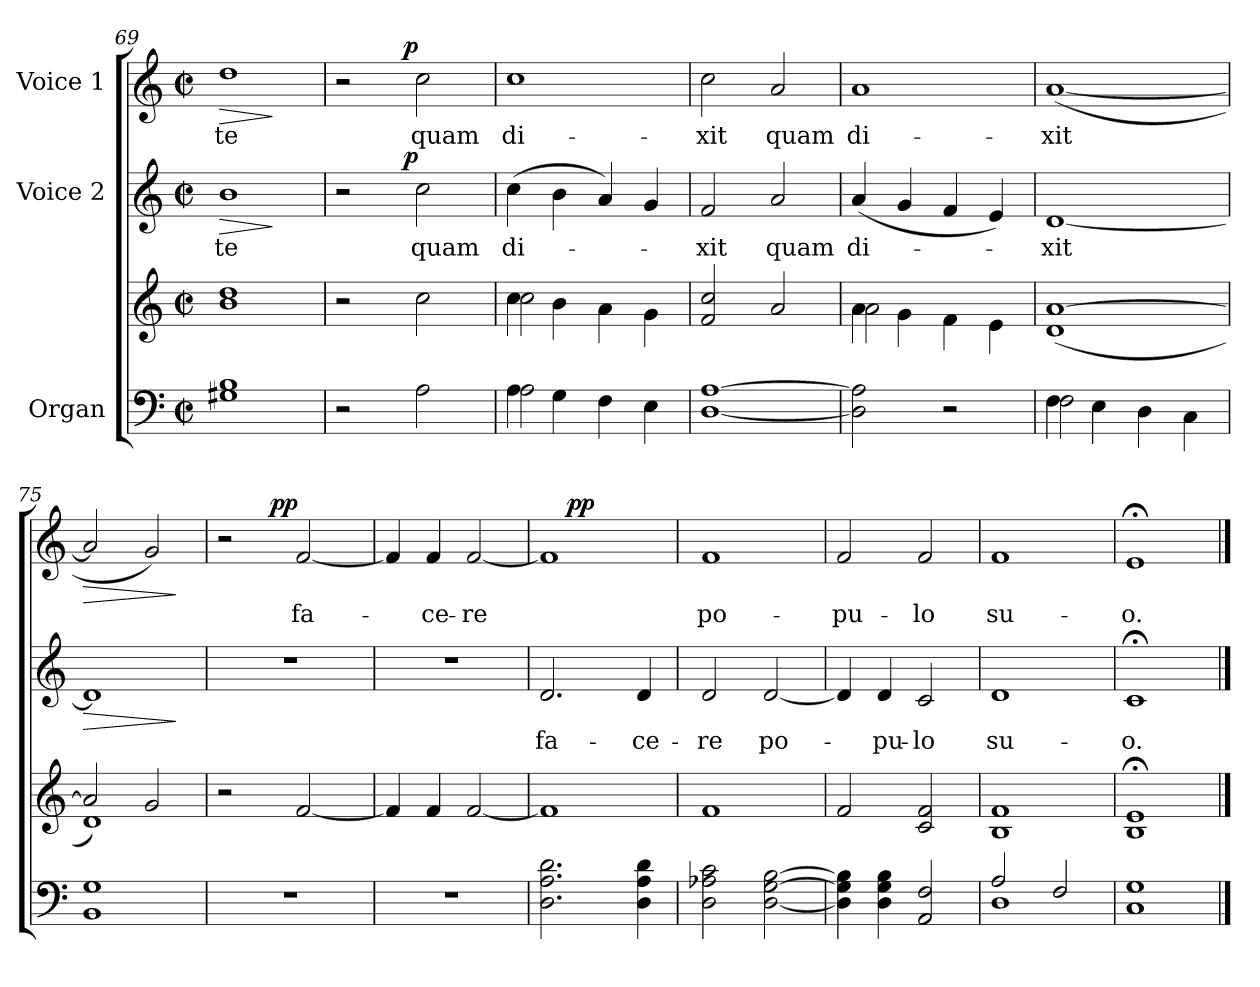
**kern	**kern	**kern	**text	**dynam	**kern	**text	**dynam
*part3	*part3	*part2	*part2	*part2	*part1	*part1	*part1
*staff4	*staff3	*staff2	*staff2	*staff2	*staff1	*staff1	*staff1
*I"Organ	*	*I"Voice 2	*	*	*I"Voice 1	*	*
*clefF4	*clefG2	*clefG2	*	*	*clefG2	*	*
*k[]	*k[]	*k[]	*	*	*k[]	*	*
*C:	*C:	*C:	*	*	*C:	*	*
*M2/2	*M2/2	*M2/2	*	*	*M2/2	*	*
*met(c|)	*met(c|)	*met(c|)	*	*	*met(c|)	*	*
=69	=69	=69	=69	=69	=69	=69	=69
!	!	!	!LO:LY:b	!LO:HP:b	!	!LO:LY:b	!LO:HP:b
1G#X 1B	1b 1dd	1b	-te	>	1dd	-te	>
.	.	.	.	]	.	.	]
=70	=70	=70	=70	=70	=70	=70	=70
*	*	*^	*	*	*^	*	*
2r	2r	2r	4...ryy	.	.	2r	4...ryy	.	.
!	!	!	!	!	!LO:DY:a	!	!	!	!LO:DY:a
.	.	.	2ryy	.	p	.	2ryy	.	p
!	!	!	!	!LO:LY:b	!	!	!	!LO:LY:b	!
2A\	2cc\	2cc\	.	quam	.	2cc\	.	quam	.
.	.	.	32ryy	.	.	.	32ryy	.	.
=71	=71	=71	=71	=71	=71	=71	=71	=71	=71
*^	*^	*	*	*	*	*	*	*	*
!	!	!	!	!	!	!LO:LY:b	!	!	!	!LO:LY:b	!
*	*	*	*	*v	*v	*	*	*	*	*	*
*	*	*	*	*	*	*	*v	*v	*	*
4A\	2A\	4cc\	2cc\	(>4cc\	di-	.	1cc	di-	.
4G\	.	4b\	.	4b\	.	.	.	.	.
4F\	2ryy	4a\	2ryy	4a/)	.	.	.	.	.
4E\	.	4g\	.	4g/	.	.	.	.	.
*v	*v	*	*	*	*	*	*	*	*
*	*v	*v	*	*	*	*	*	*
=72	=72	=72	=72	=72	=72	=72	=72
!	!	!	!LO:LY:b	!	!	!LO:LY:b	!
[<1D [>1A	2f/ 2cc/	2f/	-xit	.	2cc\	-xit	.
!	!	!	!LO:LY:b	!	!	!LO:LY:b	!
.	2a/	2a/	quam	.	2a/	quam	.
=73	=73	=73	=73	=73	=73	=73	=73
*	*^	*	*	*	*	*	*
!	!	!	!	!LO:LY:b	!	!	!LO:LY:b	!
2D\] 2A\]	4a\	2a\	(<4a/	di-	.	1a	di-	.
.	4g\	.	4g/	.	.	.	.	.
2r	4f\	2ryy	4f/	.	.	.	.	.
.	4e\	.	4e/)	.	.	.	.	.
*	*v	*v	*	*	*	*	*	*
!!LO:LB:g=z
=74	=74	=74	=74	=74	=74	=74	=74
*^	*	*	*	*	*	*	*
!	!	!	!	!LO:LY:b	!	!	!LO:LY:b	!
4F\	2F\	(<1d [>1a	[<1d	-xit	.	(<[<1a	-xit	.
4E\	.	.	.	.	.	.	.	.
4D\	2ryy	.	.	.	.	.	.	.
4C\	.	.	.	.	.	.	.	.
*v	*v	*	*	*	*	*	*	*
=75	=75	=75	=75	=75	=75	=75	=75
*	*^	*	*	*	*	*	*
!	!	!	!	!	!LO:HP:b	!	!	!LO:HP:b
1BB 1G	2a/]	1d)	1d]	.	>	2a/]	.	>
.	2g/	.	.	.	.	2g/)	.	.
*	*v	*v	*	*	*	*	*	*
.	.	.	.	]	.	.	]
=76	=76	=76	=76	=76	=76	=76	=76
*	*	*	*	*	*^	*	*
1r	2r	1r	.	.	2r	4.ryy	.	.
!	!	!	!	!	!	!	!	!LO:DY:a
.	.	.	.	.	.	2ryy	.	pp
!	!	!	!	!	!	!	!LO:LY:b	!
.	[<2f/	.	.	.	[<2f/	.	fa-	.
.	.	.	.	.	.	8ryy	.	.
*	*	*	*	*	*v	*v	*	*
=77	=77	=77	=77	=77	=77	=77	=77
1r	4f/]	1r	.	.	4f/]	.	.
!	!	!	!	!	!	!LO:LY:b	!
.	4f/	.	.	.	4f/	-ce-	.
!	!	!	!	!	!	!LO:LY:b	!
.	[<2f/	.	.	.	[<2f/	-re	.
=78	=78	=78	=78	=78	=78	=78	=78
!	!	!	!LO:LY:b	!	!	!	!
*	*	*	*	*	*^	*	*
2.D\ 2.A\ 2.d\	1f]	2.d/	fa-	.	1f]	8ryy	.	.
!	!	!	!	!	!	!	!	!LO:DY:b
.	.	.	.	.	.	2..ryy	.	pp
!	!	!	!LO:LY:b	!	!	!	!	!
4D\ 4A\ 4d\	.	4d/	-ce-	.	.	.	.	.
=79	=79	=79	=79	=79	=79	=79	=79	=79
!	!	!	!LO:LY:b	!	!	!	!LO:LY:b	!
*	*	*	*	*	*v	*v	*	*
2D\ 2A-X\ 2c\	1f	2d/	-re	.	1f	po-	.
!	!	!	!LO:LY:b	!	!	!	!
[<2D\ [>2G\ [>2B\	.	[<2d/	po-	.	.	.	.
=80	=80	=80	=80	=80	=80	=80	=80
!	!	!	!	!	!	!LO:LY:b	!
4D\] 4G\] 4B\]	2f/	4d/]	.	.	2f/	-pu-	.
!	!	!	!LO:LY:b	!	!	!	!
4D\ 4G\ 4B\	.	4d/	-pu-	.	.	.	.
!	!	!	!LO:LY:b:rj	!	!	!LO:LY:b	!
2AA/ 2F/	2c/ 2f/	2c/	-lo	.	2f/	-lo	.
=81	=81	=81	=81	=81	=81	=81	=81
*^	*	*	*	*	*	*	*
!	!	!	!	!LO:LY:b	!	!	!LO:LY:b	!
2A/	1D	1B 1f	1d	su-	.	1f	su-	.
2F/	.	.	.	.	.	.	.	.
*v	*v	*	*	*	*	*	*	*
=82	=82	=82	=82	=82	=82	=82	=82
!	!	!	!LO:LY:b	!	!	!LO:LY:b	!
1C 1G	1B; 1e;	1c;	-o.	.	1e;	-o.	.
==	==	==	==	==	==	==	==
*-	*-	*-	*-	*-	*-	*-	*-
